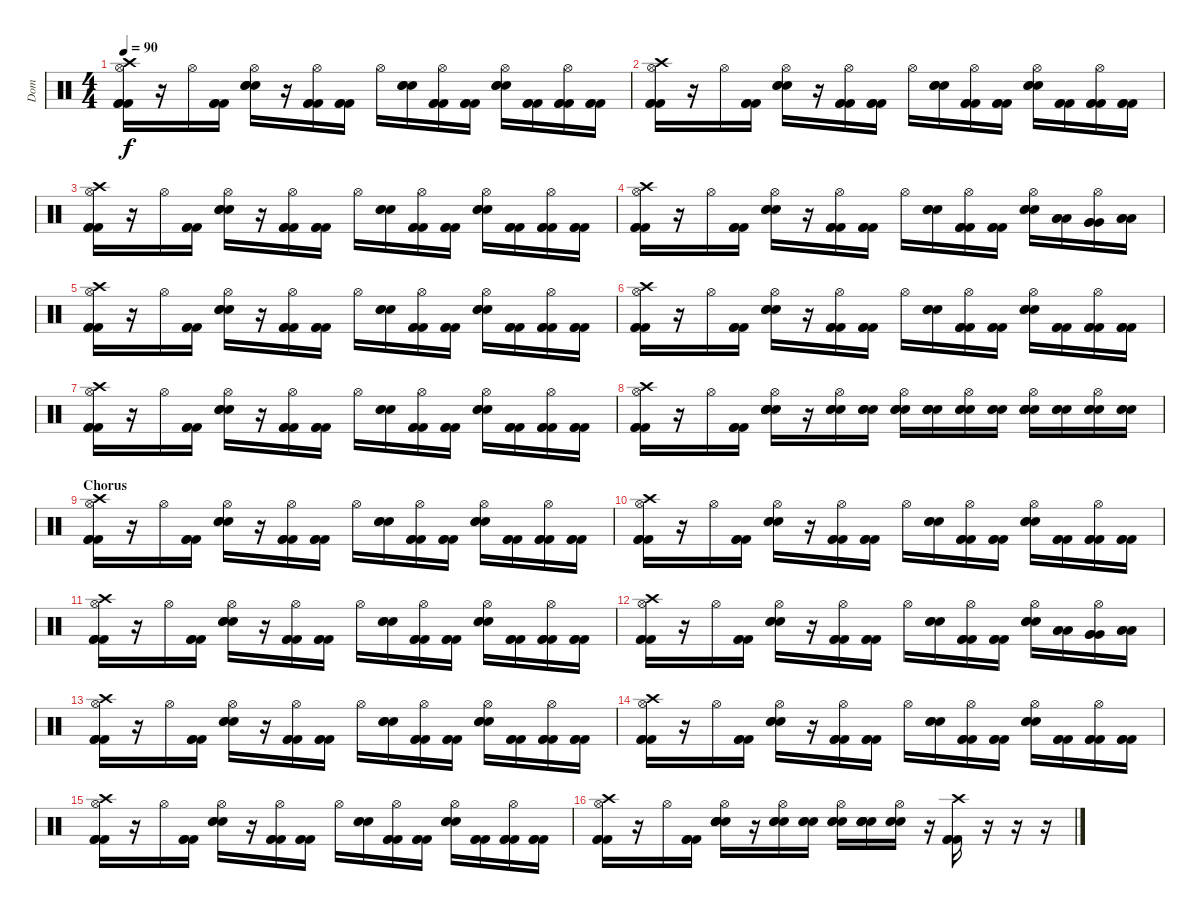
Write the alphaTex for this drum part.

\track ("Dom" "Dom") {instrument percussion}
\staff {score}
\articulation defaults
\ts (4 4)
\tempo 90
\clef neutral
\ks c
("Hi-Hat (open)" "Crash high (hit)" "Kick (hit) 2" "Kick (hit) 2" "Kick (hit) 2").16{dy f} r.16 "Hi-Hat (open)".16 ("Kick (hit) 2" "Kick (hit) 2" "Kick (hit) 2").16 ("Hi-Hat (open)" "Electric Snare (hit)" "Electric Snare (hit)" "Electric Snare (hit)").16 r.16 ("Hi-Hat (open)" "Kick (hit) 2" "Kick (hit) 2" "Kick (hit) 2").16 ("Kick (hit) 2" "Kick (hit) 2" "Kick (hit) 2").16 "Hi-Hat (open)".16 ("Electric Snare (hit)" "Electric Snare (hit)" "Electric Snare (hit)").16 ("Hi-Hat (open)" "Kick (hit) 2" "Kick (hit) 2" "Kick (hit) 2").16 ("Kick (hit) 2" "Kick (hit) 2" "Kick (hit) 2").16 ("Hi-Hat (open)" "Electric Snare (hit)" "Electric Snare (hit)" "Electric Snare (hit)").16 ("Kick (hit) 2" "Kick (hit) 2" "Kick (hit) 2").16 ("Hi-Hat (open)" "Kick (hit) 2" "Kick (hit) 2" "Kick (hit) 2").16 ("Kick (hit) 2" "Kick (hit) 2" "Kick (hit) 2").16 |
("Hi-Hat (open)" "Crash high (hit)" "Kick (hit) 2" "Kick (hit) 2" "Kick (hit) 2").16 r.16 "Hi-Hat (open)".16 ("Kick (hit) 2" "Kick (hit) 2" "Kick (hit) 2").16 ("Hi-Hat (open)" "Electric Snare (hit)" "Electric Snare (hit)" "Electric Snare (hit)").16 r.16 ("Hi-Hat (open)" "Kick (hit) 2" "Kick (hit) 2" "Kick (hit) 2").16 ("Kick (hit) 2" "Kick (hit) 2" "Kick (hit) 2").16 "Hi-Hat (open)".16 ("Electric Snare (hit)" "Electric Snare (hit)" "Electric Snare (hit)").16 ("Hi-Hat (open)" "Kick (hit) 2" "Kick (hit) 2" "Kick (hit) 2").16 ("Kick (hit) 2" "Kick (hit) 2" "Kick (hit) 2").16 ("Hi-Hat (open)" "Electric Snare (hit)" "Electric Snare (hit)" "Electric Snare (hit)").16 ("Kick (hit) 2" "Kick (hit) 2" "Kick (hit) 2").16 ("Hi-Hat (open)" "Kick (hit) 2" "Kick (hit) 2" "Kick (hit) 2").16 ("Kick (hit) 2" "Kick (hit) 2" "Kick (hit) 2").16 |
("Hi-Hat (open)" "Crash high (hit)" "Kick (hit) 2" "Kick (hit) 2" "Kick (hit) 2").16 r.16 "Hi-Hat (open)".16 ("Kick (hit) 2" "Kick (hit) 2" "Kick (hit) 2").16 ("Hi-Hat (open)" "Electric Snare (hit)" "Electric Snare (hit)" "Electric Snare (hit)").16 r.16 ("Hi-Hat (open)" "Kick (hit) 2" "Kick (hit) 2" "Kick (hit) 2").16 ("Kick (hit) 2" "Kick (hit) 2" "Kick (hit) 2").16 "Hi-Hat (open)".16 ("Electric Snare (hit)" "Electric Snare (hit)" "Electric Snare (hit)").16 ("Hi-Hat (open)" "Kick (hit) 2" "Kick (hit) 2" "Kick (hit) 2").16 ("Kick (hit) 2" "Kick (hit) 2" "Kick (hit) 2").16 ("Hi-Hat (open)" "Electric Snare (hit)" "Electric Snare (hit)" "Electric Snare (hit)").16 ("Kick (hit) 2" "Kick (hit) 2" "Kick (hit) 2").16 ("Hi-Hat (open)" "Kick (hit) 2" "Kick (hit) 2" "Kick (hit) 2").16 ("Kick (hit) 2" "Kick (hit) 2" "Kick (hit) 2").16 |
("Hi-Hat (open)" "Crash high (hit)" "Kick (hit) 2" "Kick (hit) 2" "Kick (hit) 2").16 r.16 "Hi-Hat (open)".16 ("Kick (hit) 2" "Kick (hit) 2" "Kick (hit) 2").16 ("Hi-Hat (open)" "Electric Snare (hit)" "Electric Snare (hit)" "Electric Snare (hit)").16 r.16 ("Hi-Hat (open)" "Kick (hit) 2" "Kick (hit) 2" "Kick (hit) 2").16 ("Kick (hit) 2" "Kick (hit) 2" "Kick (hit) 2").16 "Hi-Hat (open)".16 ("Electric Snare (hit)" "Electric Snare (hit)" "Electric Snare (hit)").16 ("Hi-Hat (open)" "Kick (hit) 2" "Kick (hit) 2" "Kick (hit) 2").16 ("Kick (hit) 2" "Kick (hit) 2" "Kick (hit) 2").16 ("Hi-Hat (open)" "Electric Snare (hit)" "Electric Snare (hit)" "Electric Snare (hit)").16 ("Low Tom (hit)" "Low Tom (hit)" "Low Tom (hit)").16 ("Hi-Hat (open)" "Very Low Tom (hit)" "Very Low Tom (hit)" "Very Low Tom (hit)").16 ("Low Floor Tom (hit)" "Low Floor Tom (hit)" "Low Floor Tom (hit)").16 |
("Hi-Hat (open)" "Crash high (hit)" "Kick (hit) 2" "Kick (hit) 2" "Kick (hit) 2").16 r.16 "Hi-Hat (open)".16 ("Kick (hit) 2" "Kick (hit) 2" "Kick (hit) 2").16 ("Hi-Hat (open)" "Electric Snare (hit)" "Electric Snare (hit)" "Electric Snare (hit)").16 r.16 ("Hi-Hat (open)" "Kick (hit) 2" "Kick (hit) 2" "Kick (hit) 2").16 ("Kick (hit) 2" "Kick (hit) 2" "Kick (hit) 2").16 "Hi-Hat (open)".16 ("Electric Snare (hit)" "Electric Snare (hit)" "Electric Snare (hit)").16 ("Hi-Hat (open)" "Kick (hit) 2" "Kick (hit) 2" "Kick (hit) 2").16 ("Kick (hit) 2" "Kick (hit) 2" "Kick (hit) 2").16 ("Hi-Hat (open)" "Electric Snare (hit)" "Electric Snare (hit)" "Electric Snare (hit)").16 ("Kick (hit) 2" "Kick (hit) 2" "Kick (hit) 2").16 ("Hi-Hat (open)" "Kick (hit) 2" "Kick (hit) 2" "Kick (hit) 2").16 ("Kick (hit) 2" "Kick (hit) 2" "Kick (hit) 2").16 |
("Hi-Hat (open)" "Crash high (hit)" "Kick (hit) 2" "Kick (hit) 2" "Kick (hit) 2").16 r.16 "Hi-Hat (open)".16 ("Kick (hit) 2" "Kick (hit) 2" "Kick (hit) 2").16 ("Hi-Hat (open)" "Electric Snare (hit)" "Electric Snare (hit)" "Electric Snare (hit)").16 r.16 ("Hi-Hat (open)" "Kick (hit) 2" "Kick (hit) 2" "Kick (hit) 2").16 ("Kick (hit) 2" "Kick (hit) 2" "Kick (hit) 2").16 "Hi-Hat (open)".16 ("Electric Snare (hit)" "Electric Snare (hit)" "Electric Snare (hit)").16 ("Hi-Hat (open)" "Kick (hit) 2" "Kick (hit) 2" "Kick (hit) 2").16 ("Kick (hit) 2" "Kick (hit) 2" "Kick (hit) 2").16 ("Hi-Hat (open)" "Electric Snare (hit)" "Electric Snare (hit)" "Electric Snare (hit)").16 ("Kick (hit) 2" "Kick (hit) 2" "Kick (hit) 2").16 ("Hi-Hat (open)" "Kick (hit) 2" "Kick (hit) 2" "Kick (hit) 2").16 ("Kick (hit) 2" "Kick (hit) 2" "Kick (hit) 2").16 |
("Hi-Hat (open)" "Crash high (hit)" "Kick (hit) 2" "Kick (hit) 2" "Kick (hit) 2").16 r.16 "Hi-Hat (open)".16 ("Kick (hit) 2" "Kick (hit) 2" "Kick (hit) 2").16 ("Hi-Hat (open)" "Electric Snare (hit)" "Electric Snare (hit)" "Electric Snare (hit)").16 r.16 ("Hi-Hat (open)" "Kick (hit) 2" "Kick (hit) 2" "Kick (hit) 2").16 ("Kick (hit) 2" "Kick (hit) 2" "Kick (hit) 2").16 "Hi-Hat (open)".16 ("Electric Snare (hit)" "Electric Snare (hit)" "Electric Snare (hit)").16 ("Hi-Hat (open)" "Kick (hit) 2" "Kick (hit) 2" "Kick (hit) 2").16 ("Kick (hit) 2" "Kick (hit) 2" "Kick (hit) 2").16 ("Hi-Hat (open)" "Electric Snare (hit)" "Electric Snare (hit)" "Electric Snare (hit)").16 ("Kick (hit) 2" "Kick (hit) 2" "Kick (hit) 2").16 ("Hi-Hat (open)" "Kick (hit) 2" "Kick (hit) 2" "Kick (hit) 2").16 ("Kick (hit) 2" "Kick (hit) 2" "Kick (hit) 2").16 |
("Hi-Hat (open)" "Crash high (hit)" "Kick (hit) 2" "Kick (hit) 2" "Kick (hit) 2").16 r.16 "Hi-Hat (open)".16 ("Kick (hit) 2" "Kick (hit) 2" "Kick (hit) 2").16 ("Hi-Hat (open)" "Electric Snare (hit)" "Electric Snare (hit)" "Electric Snare (hit)" "Electric Snare (hit)" "Electric Snare (hit)").16 r.16 ("Hi-Hat (open)" "Electric Snare (hit)" "Electric Snare (hit)" "Electric Snare (hit)").16 ("Electric Snare (hit)" "Electric Snare (hit)" "Electric Snare (hit)").16 ("Hi-Hat (open)" "Electric Snare (hit)" "Electric Snare (hit)" "Electric Snare (hit)").16 ("Electric Snare (hit)" "Electric Snare (hit)" "Electric Snare (hit)" "Electric Snare (hit)" "Electric Snare (hit)").16 ("Hi-Hat (open)" "Electric Snare (hit)" "Electric Snare (hit)" "Electric Snare (hit)").16 ("Electric Snare (hit)" "Electric Snare (hit)" "Electric Snare (hit)").16 ("Hi-Hat (open)" "Electric Snare (hit)" "Electric Snare (hit)" "Electric Snare (hit)" "Electric Snare (hit)" "Electric Snare (hit)").16 ("Electric Snare (hit)" "Electric Snare (hit)" "Electric Snare (hit)").16 ("Hi-Hat (open)" "Electric Snare (hit)" "Electric Snare (hit)" "Electric Snare (hit)").16 ("Electric Snare (hit)" "Electric Snare (hit)" "Electric Snare (hit)").16 |
\section ("" "Chorus")
("Hi-Hat (open)" "Crash high (hit)" "Kick (hit) 2" "Kick (hit) 2" "Kick (hit) 2").16 r.16 "Hi-Hat (open)".16 ("Kick (hit) 2" "Kick (hit) 2" "Kick (hit) 2").16 ("Hi-Hat (open)" "Electric Snare (hit)" "Electric Snare (hit)" "Electric Snare (hit)").16 r.16 ("Hi-Hat (open)" "Kick (hit) 2" "Kick (hit) 2" "Kick (hit) 2").16 ("Kick (hit) 2" "Kick (hit) 2" "Kick (hit) 2").16 "Hi-Hat (open)".16 ("Electric Snare (hit)" "Electric Snare (hit)" "Electric Snare (hit)").16 ("Hi-Hat (open)" "Kick (hit) 2" "Kick (hit) 2" "Kick (hit) 2").16 ("Kick (hit) 2" "Kick (hit) 2" "Kick (hit) 2").16 ("Hi-Hat (open)" "Electric Snare (hit)" "Electric Snare (hit)" "Electric Snare (hit)").16 ("Kick (hit) 2" "Kick (hit) 2" "Kick (hit) 2").16 ("Hi-Hat (open)" "Kick (hit) 2" "Kick (hit) 2" "Kick (hit) 2").16 ("Kick (hit) 2" "Kick (hit) 2" "Kick (hit) 2").16 |
("Hi-Hat (open)" "Crash high (hit)" "Kick (hit) 2" "Kick (hit) 2" "Kick (hit) 2").16 r.16 "Hi-Hat (open)".16 ("Kick (hit) 2" "Kick (hit) 2" "Kick (hit) 2").16 ("Hi-Hat (open)" "Electric Snare (hit)" "Electric Snare (hit)" "Electric Snare (hit)").16 r.16 ("Hi-Hat (open)" "Kick (hit) 2" "Kick (hit) 2" "Kick (hit) 2").16 ("Kick (hit) 2" "Kick (hit) 2" "Kick (hit) 2").16 "Hi-Hat (open)".16 ("Electric Snare (hit)" "Electric Snare (hit)" "Electric Snare (hit)").16 ("Hi-Hat (open)" "Kick (hit) 2" "Kick (hit) 2" "Kick (hit) 2").16 ("Kick (hit) 2" "Kick (hit) 2" "Kick (hit) 2").16 ("Hi-Hat (open)" "Electric Snare (hit)" "Electric Snare (hit)" "Electric Snare (hit)").16 ("Kick (hit) 2" "Kick (hit) 2" "Kick (hit) 2").16 ("Hi-Hat (open)" "Kick (hit) 2" "Kick (hit) 2" "Kick (hit) 2").16 ("Kick (hit) 2" "Kick (hit) 2" "Kick (hit) 2").16 |
("Hi-Hat (open)" "Crash high (hit)" "Kick (hit) 2" "Kick (hit) 2" "Kick (hit) 2").16 r.16 "Hi-Hat (open)".16 ("Kick (hit) 2" "Kick (hit) 2" "Kick (hit) 2").16 ("Hi-Hat (open)" "Electric Snare (hit)" "Electric Snare (hit)" "Electric Snare (hit)").16 r.16 ("Hi-Hat (open)" "Kick (hit) 2" "Kick (hit) 2" "Kick (hit) 2").16 ("Kick (hit) 2" "Kick (hit) 2" "Kick (hit) 2").16 "Hi-Hat (open)".16 ("Electric Snare (hit)" "Electric Snare (hit)" "Electric Snare (hit)").16 ("Hi-Hat (open)" "Kick (hit) 2" "Kick (hit) 2" "Kick (hit) 2").16 ("Kick (hit) 2" "Kick (hit) 2" "Kick (hit) 2").16 ("Hi-Hat (open)" "Electric Snare (hit)" "Electric Snare (hit)" "Electric Snare (hit)").16 ("Kick (hit) 2" "Kick (hit) 2" "Kick (hit) 2").16 ("Hi-Hat (open)" "Kick (hit) 2" "Kick (hit) 2" "Kick (hit) 2").16 ("Kick (hit) 2" "Kick (hit) 2" "Kick (hit) 2").16 |
("Hi-Hat (open)" "Crash high (hit)" "Kick (hit) 2" "Kick (hit) 2" "Kick (hit) 2").16 r.16 "Hi-Hat (open)".16 ("Kick (hit) 2" "Kick (hit) 2" "Kick (hit) 2").16 ("Hi-Hat (open)" "Electric Snare (hit)" "Electric Snare (hit)" "Electric Snare (hit)").16 r.16 ("Hi-Hat (open)" "Kick (hit) 2" "Kick (hit) 2" "Kick (hit) 2").16 ("Kick (hit) 2" "Kick (hit) 2" "Kick (hit) 2").16 "Hi-Hat (open)".16 ("Electric Snare (hit)" "Electric Snare (hit)" "Electric Snare (hit)").16 ("Hi-Hat (open)" "Kick (hit) 2" "Kick (hit) 2" "Kick (hit) 2").16 ("Kick (hit) 2" "Kick (hit) 2" "Kick (hit) 2").16 ("Hi-Hat (open)" "Electric Snare (hit)" "Electric Snare (hit)" "Electric Snare (hit)").16 ("Low Tom (hit)" "Low Tom (hit)" "Low Tom (hit)").16 ("Hi-Hat (open)" "Very Low Tom (hit)" "Very Low Tom (hit)" "Very Low Tom (hit)").16 ("Low Floor Tom (hit)" "Low Floor Tom (hit)" "Low Floor Tom (hit)").16 |
("Hi-Hat (open)" "Crash high (hit)" "Kick (hit) 2" "Kick (hit) 2" "Kick (hit) 2").16 r.16 "Hi-Hat (open)".16 ("Kick (hit) 2" "Kick (hit) 2" "Kick (hit) 2").16 ("Hi-Hat (open)" "Electric Snare (hit)" "Electric Snare (hit)" "Electric Snare (hit)").16 r.16 ("Hi-Hat (open)" "Kick (hit) 2" "Kick (hit) 2" "Kick (hit) 2").16 ("Kick (hit) 2" "Kick (hit) 2" "Kick (hit) 2").16 "Hi-Hat (open)".16 ("Electric Snare (hit)" "Electric Snare (hit)" "Electric Snare (hit)").16 ("Hi-Hat (open)" "Kick (hit) 2" "Kick (hit) 2" "Kick (hit) 2").16 ("Kick (hit) 2" "Kick (hit) 2" "Kick (hit) 2").16 ("Hi-Hat (open)" "Electric Snare (hit)" "Electric Snare (hit)" "Electric Snare (hit)").16 ("Kick (hit) 2" "Kick (hit) 2" "Kick (hit) 2").16 ("Hi-Hat (open)" "Kick (hit) 2" "Kick (hit) 2" "Kick (hit) 2").16 ("Kick (hit) 2" "Kick (hit) 2" "Kick (hit) 2").16 |
("Hi-Hat (open)" "Crash high (hit)" "Kick (hit) 2" "Kick (hit) 2" "Kick (hit) 2").16 r.16 "Hi-Hat (open)".16 ("Kick (hit) 2" "Kick (hit) 2" "Kick (hit) 2").16 ("Hi-Hat (open)" "Electric Snare (hit)" "Electric Snare (hit)" "Electric Snare (hit)").16 r.16 ("Hi-Hat (open)" "Kick (hit) 2" "Kick (hit) 2" "Kick (hit) 2").16 ("Kick (hit) 2" "Kick (hit) 2" "Kick (hit) 2").16 "Hi-Hat (open)".16 ("Electric Snare (hit)" "Electric Snare (hit)" "Electric Snare (hit)").16 ("Hi-Hat (open)" "Kick (hit) 2" "Kick (hit) 2" "Kick (hit) 2").16 ("Kick (hit) 2" "Kick (hit) 2" "Kick (hit) 2").16 ("Hi-Hat (open)" "Electric Snare (hit)" "Electric Snare (hit)" "Electric Snare (hit)").16 ("Kick (hit) 2" "Kick (hit) 2" "Kick (hit) 2").16 ("Hi-Hat (open)" "Kick (hit) 2" "Kick (hit) 2" "Kick (hit) 2").16 ("Kick (hit) 2" "Kick (hit) 2" "Kick (hit) 2").16 |
("Hi-Hat (open)" "Crash high (hit)" "Kick (hit) 2" "Kick (hit) 2" "Kick (hit) 2").16 r.16 "Hi-Hat (open)".16 ("Kick (hit) 2" "Kick (hit) 2" "Kick (hit) 2").16 ("Hi-Hat (open)" "Electric Snare (hit)" "Electric Snare (hit)" "Electric Snare (hit)").16 r.16 ("Hi-Hat (open)" "Kick (hit) 2" "Kick (hit) 2" "Kick (hit) 2").16 ("Kick (hit) 2" "Kick (hit) 2" "Kick (hit) 2").16 "Hi-Hat (open)".16 ("Electric Snare (hit)" "Electric Snare (hit)" "Electric Snare (hit)").16 ("Hi-Hat (open)" "Kick (hit) 2" "Kick (hit) 2" "Kick (hit) 2").16 ("Kick (hit) 2" "Kick (hit) 2" "Kick (hit) 2").16 ("Hi-Hat (open)" "Electric Snare (hit)" "Electric Snare (hit)" "Electric Snare (hit)").16 ("Kick (hit) 2" "Kick (hit) 2" "Kick (hit) 2").16 ("Hi-Hat (open)" "Kick (hit) 2" "Kick (hit) 2" "Kick (hit) 2").16 ("Kick (hit) 2" "Kick (hit) 2" "Kick (hit) 2").16 |
("Hi-Hat (open)" "Crash high (hit)" "Kick (hit) 2" "Kick (hit) 2" "Kick (hit) 2").16 r.16 "Hi-Hat (open)".16 ("Kick (hit) 2" "Kick (hit) 2" "Kick (hit) 2").16 ("Hi-Hat (open)" "Electric Snare (hit)" "Electric Snare (hit)" "Electric Snare (hit)" "Electric Snare (hit)" "Electric Snare (hit)").16 r.16 ("Hi-Hat (open)" "Electric Snare (hit)" "Electric Snare (hit)" "Electric Snare (hit)").16 ("Electric Snare (hit)" "Electric Snare (hit)" "Electric Snare (hit)").16 ("Hi-Hat (open)" "Electric Snare (hit)" "Electric Snare (hit)" "Electric Snare (hit)").16 ("Electric Snare (hit)" "Electric Snare (hit)" "Electric Snare (hit)" "Electric Snare (hit)" "Electric Snare (hit)").16 ("Hi-Hat (open)" "Electric Snare (hit)" "Electric Snare (hit)" "Electric Snare (hit)").16 r.16 ("Crash high (hit)" "Kick (hit) 2" "Kick (hit) 2" "Kick (hit) 2").16 r.16 r.16 r.16
